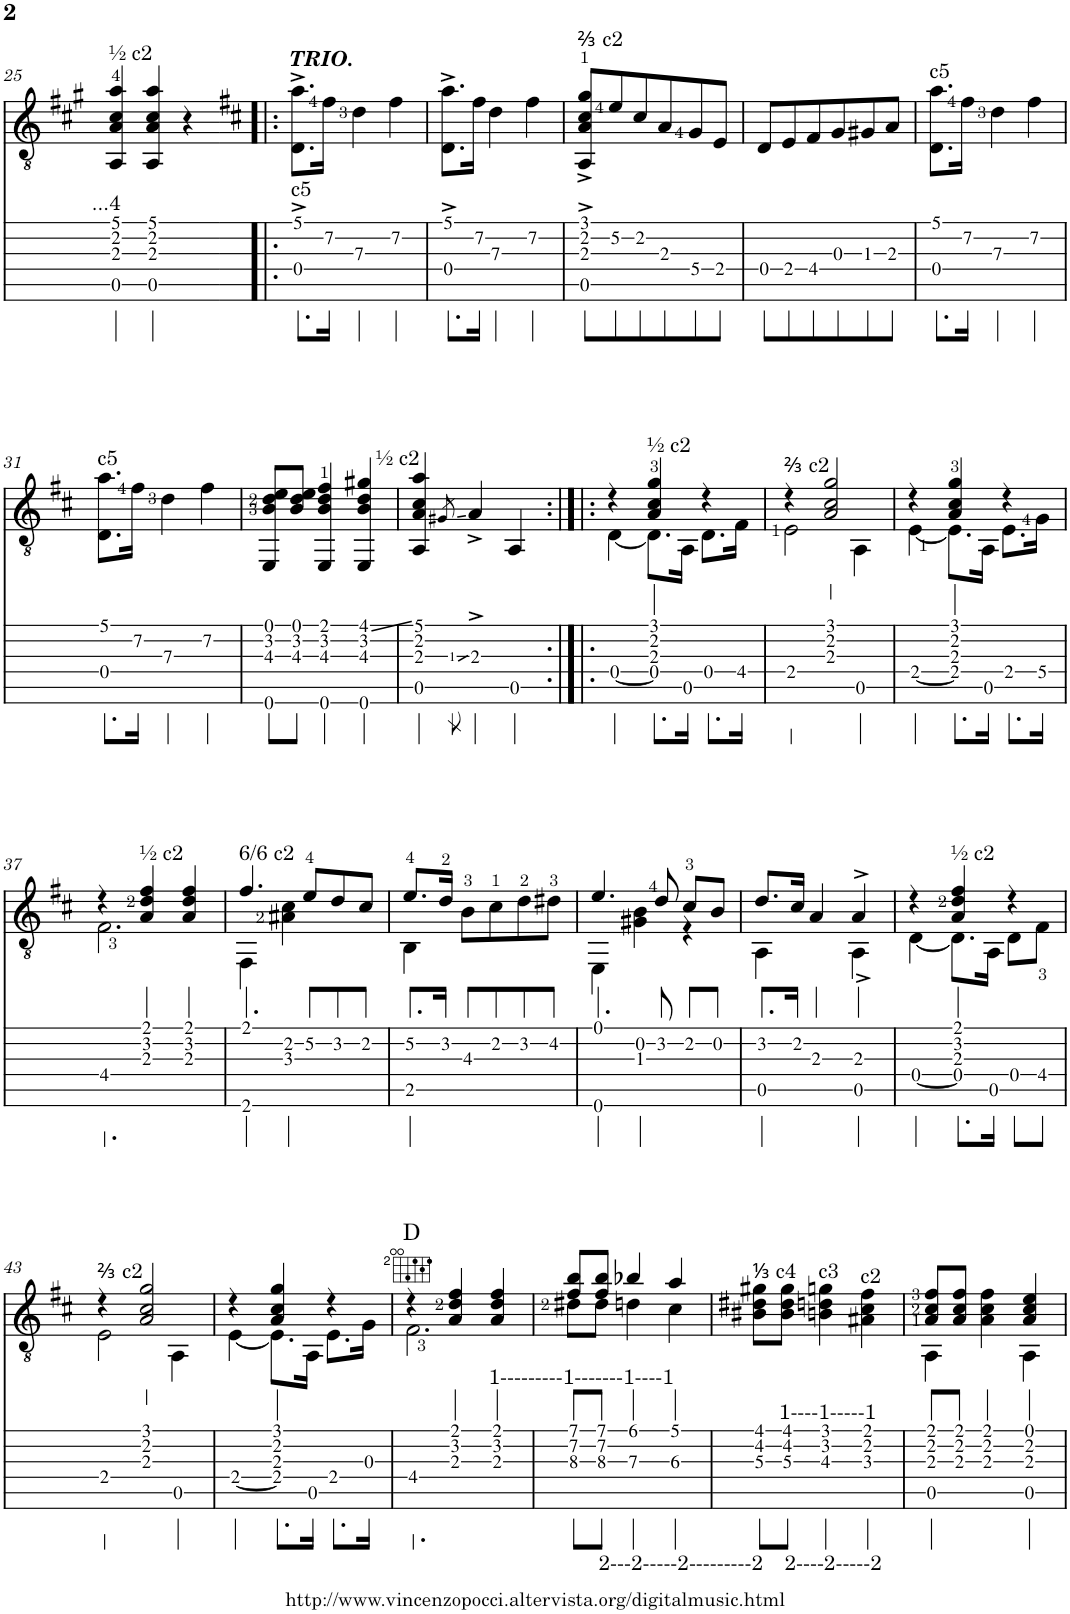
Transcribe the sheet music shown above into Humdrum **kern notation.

**kern	**kern	**harte
*part2	*part1	*part1
*staff2	*staff1	*
*I"Chitarra classica (Intavolatura)	*I"Classical Guitar	*
!!LO:PB:g=z
*	*clefGv2	*
*k[f#c#g#]	*k[f#c#g#]	*
*M3/4	*M3/4	*
=25	=25	=25
!	!LO:TX:a:t=½ c2	!
!LO:TX:a:t=...4	!	!
4AA\ 4A\ 4c#\ 4a\	4AA/ 4A/ 4c#/ 4a/	.
4AA\ 4A\ 4c#\ 4a\	4AA/ 4A/ 4c#/ 4a/	.
4r	4r	.
=26!|:	=26!|:	=26!|:
*k[f#c#]	*k[f#c#]	*
!	!LO:TX:a:Bi:t=TRIO.	!
!LO:TX:a:t=c5	!	!
8.D\^ 8.a\^L	8.D\^ 8.a\^L	.
16f#\Jk	16f#\Jk	.
4d\	4d\	.
4f#\	4f#\	.
=27	=27	=27
8.D\^ 8.a\^L	8.D\^ 8.a\^L	.
16f#\Jk	16f#\Jk	.
4d\	4d\	.
4f#\	4f#\	.
=28	=28	=28
!	!LO:TX:a:t=⅔ c2	!
8AA\^ 8A\^ 8c#\^ 8g\^L	8AA/^ 8A/^ 8c#/^ 8g/^L	.
8e\	8e/	.
8c#\	8c#/	.
8A\	8A/	.
8G\	8G/	.
8E\J	8E/J	.
=29	=29	=29
8D\L	8D/L	.
8E\	8E/	.
8F#\	8F#/	.
8G\	8G/	.
8G#X\	8G#X/	.
8A\J	8A/J	.
=30	=30	=30
!	!LO:TX:a:t=c5	!
8.D\ 8.a\L	8.D\ 8.a\L	.
16f#\Jk	16f#\Jk	.
4d\	4d\	.
4f#\	4f#\	.
!!LO:LB:g=z
=31	=31	=31
!	!LO:TX:a:t=c5	!
8.D\ 8.a\L	8.D\ 8.a\L	.
16f#\Jk	16f#\Jk	.
4d\	4d\	.
4f#\	4f#\	.
=32	=32	=32
8EE\ 8B\ 8d\ 8e\L	8EE/ 8B/ 8d/ 8e/L	.
8B\ 8d\ 8e\J	8B/ 8d/ 8e/J	.
4EE\ 4B\ 4d\ 4f#\	4EE/ 4B/ 4d/ 4f#/	.
4EE\ 4B\ 4d\ 4g#X\	4EE/ 4B/ 4d/ 4g#X/	.
=33	=33	=33
!	!LO:TX:a:t=½ c2	!
4AA\ 4A\ 4c#\ 4a\	4AA/ 4A/ 4c#/ 4a/	.
8qG#X\	8qG#X/	.
4A^\	4A^/	.
4AA\	4AA/	.
=34:|!|:	=34:|!|:	=34:|!|:
*^	*^	*
4r	[4D\	4r	[4D\	.
!	!	!LO:TX:a:t=½ c2	!	!
4A/ 4c#/ 4g/	8.D\L]	4A/ 4c#/ 4g/	8.D\L]	.
.	16AA\Jk	.	16AA\Jk	.
4r	8.D\L	4r	8.D\L	.
.	16F#\Jk	.	16F#\Jk	.
=35	=35	=35	=35	=35
!	!	!LO:TX:a:t=⅔ c2	!	!
4r	2E\	4r	2E\	.
2A/ 2c#/ 2g/	.	2A/ 2c#/ 2g/	.	.
.	4AA\	.	4AA\	.
=36	=36	=36	=36	=36
4r	[4E\	4r	[4E\	.
4A/ 4c#/ 4g/	8.E\L]	4A/ 4c#/ 4g/	8.E\L]	.
.	16AA\Jk	.	16AA\Jk	.
4r	8.E\L	4r	8.E\L	.
.	16G\Jk	.	16G\Jk	.
!!LO:LB:g=z	!!
=37	=37	=37	=37	=37
4r	2.F#\	4r	2.F#\	.
!	!	!LO:TX:a:t=½ c2	!	!
4A/ 4d/ 4f#/	.	4A/ 4d/ 4f#/	.	.
4A/ 4d/ 4f#/	.	4A/ 4d/ 4f#/	.	.
=38	=38	=38	=38	=38
!	!	!LO:TX:a:t=6/6 c2	!	!
4.f#/	4FF#\	4.f#/	4FF#\	.
.	4A#X\ 4c#\	.	4A#X\ 4c#\	.
8e/L	.	8e/L	.	.
8d/	4ryy	8d/	4ryy	.
8c#/J	.	8c#/J	.	.
=39	=39	=39	=39	=39
8.e/L	4BB\	8.e/L	4BB\	.
16d/Jk	.	16d/Jk	.	.
8B/L	2ryy	8B\L	2ryy	.
8c#/	.	8c#\	.	.
8d/	.	8d\	.	.
8d#X/J	.	8d#X\J	.	.
=40	=40	=40	=40	=40
4.e/	4EE\	4.e/	4EE\	.
.	4G#X\ 4B\	.	4G#X\ 4B\	.
8d/	.	8d/	.	.
8c#/L	4r	8c#/L	4r	.
8B/J	.	8B/J	.	.
=41	=41	=41	=41	=41
8.d/L	4AA\	8.d/L	4AA\	.
16c#/Jk	.	16c#/Jk	.	.
4A/	4ryy	4A/	4ryy	.
4A^/	4AA\	4A^/	4AA\	.
=42	=42	=42	=42	=42
4r	[4D\	4r	[4D\	.
!	!	!LO:TX:a:t=½ c2	!	!
4A/ 4d/ 4f#/	8.D\L]	4A/ 4d/ 4f#/	8.D\L]	.
.	16AA\Jk	.	16AA\Jk	.
4r	8D\L	4r	8D\L	.
.	8F#\J	.	8F#\J	.
!!LO:LB:g=z	!!
=43	=43	=43	=43	=43
!	!	!LO:TX:a:t=⅔ c2	!	!
4r	2E\	4r	2E\	.
2A/ 2c#/ 2g/	.	2A/ 2c#/ 2g/	.	.
.	4AA\	.	4AA\	.
=44	=44	=44	=44	=44
4r	[4E\	4r	[4E\	.
4A/ 4c#/ 4g/	8.E\L]	4A/ 4c#/ 4g/	8.E\L]	.
.	16AA\Jk	.	16AA\Jk	.
4r	8.E\L	4r	8.E\L	.
.	16G\Jk	.	16G\Jk	.
=45	=45	=45	=45	=45
4r	2.F#\	4r	2.F#\	D:maj
4A/ 4d/ 4f#/	.	4A/ 4d/ 4f#/	.	.
!LO:TX:a:t=1---------1-------1----1	!	!	!	!
4A/ 4d/ 4f#/	.	4A/ 4d/ 4f#/	.	.
=46	=46	=46	=46	=46
8f#/ 8b/L	8d#X\L	8f#/ 8b/L	8d#X\L	.
!LO:TX:b:t=2---2-----2---------2	!	!	!	!
8f#/ 8b/J	8d#\J	8f#/ 8b/J	8d#\J	.
4b-X/	4dn\	4b-X/	4dn\	.
4a/	4c#\	4a/	4c#\	.
=47	=47	=47	=47	=47
!	!	!LO:TX:a:t=⅓ c4	!	!
*v	*v	*	*	*
*	*v	*v	*
8B#X\ 8d#X\ 8g#X\L	8B#X\ 8d#X\ 8g#X\L	.
!LO:TX:a:t=1----1-----1	!	!
!LO:TX:b:t=2----2-----2	!	!
8B#\ 8d#\ 8g#\J	8B#\ 8d#\ 8g#\J	.
!	!LO:TX:a:t=c3	!
4Bn\ 4dn\ 4gn\	4Bn\ 4dn\ 4gn\	.
!	!LO:TX:a:t=c2	!
4A#X\ 4c#\ 4f#\	4A#X\ 4c#\ 4f#\	.
=48	=48	=48
*^	*^	*
8A/ 8c#/ 8f#/L	4AA\	8A/ 8c#/ 8f#/L	4AA\	.
8A/ 8c#/ 8f#/J	.	8A/ 8c#/ 8f#/J	.	.
4A/ 4c#/ 4f#/	4ryy	4A\ 4c#\ 4f#\	4ryy	.
4A/ 4c#/ 4e/	4AA\	4A/ 4c#/ 4e/	4AA\	.
*v	*v	*	*	*
*	*v	*v	*
=	=	=
*-	*-	*-
